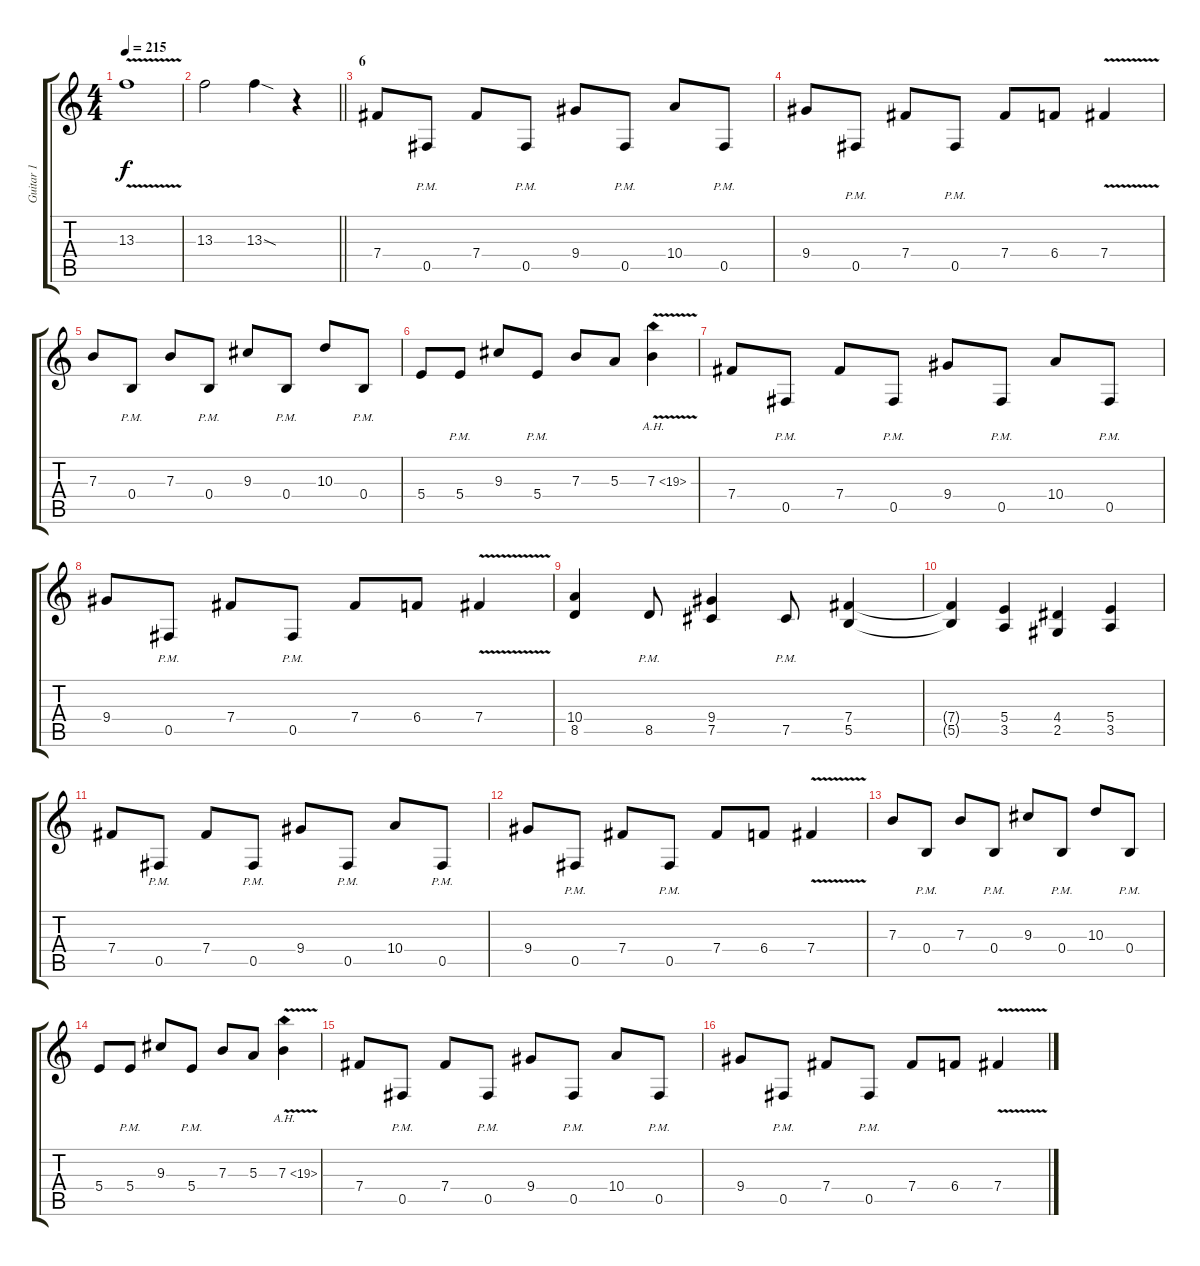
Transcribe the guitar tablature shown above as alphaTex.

\track ("Guitar 1" "Guitar 1") {instrument distortionguitar}
\staff {score tabs}
\tuning (Db4 Ab3 E3 B2 Gb2 Db2) {hide}
\ts (4 4)
\tempo 215
\clef g2
\ks c
13.3{v}.1{dy f} |
\barLineRight lightlight
13.3.2 13.3{sod}.4 r.4 |
\section ("" "6")
7.4.8 0.5{pm}.8 7.4.8 0.5{pm}.8 9.4.8 0.5{pm}.8 10.4.8 0.5{pm}.8 |
9.4.8 0.5{pm}.8 7.4.8 0.5{pm}.8 7.4.8 6.4.8 7.4{v}.4 |
7.3.8 0.4{pm}.8 7.3.8 0.4{pm}.8 9.3.8 0.4{pm}.8 10.3.8 0.4{pm}.8 |
5.4.8 5.4{pm}.8 9.3.8 5.4{pm}.8 7.3.8 5.3.8 7.3{ah 12 v}.4 |
7.4.8 0.5{pm}.8 7.4.8 0.5{pm}.8 9.4.8 0.5{pm}.8 10.4.8 0.5{pm}.8 |
9.4.8 0.5{pm}.8 7.4.8 0.5{pm}.8 7.4.8 6.4.8 7.4{v}.4 |
(10.4 8.5).4 8.5{pm}.8 (9.4 7.5).4 7.5{pm}.8 (7.4 5.5).4 |
(7.4{t} 5.5{t}).4 (5.4 3.5).4 (4.4 2.5).4 (5.4 3.5).4 |
7.4.8 0.5{pm}.8 7.4.8 0.5{pm}.8 9.4.8 0.5{pm}.8 10.4.8 0.5{pm}.8 |
9.4.8 0.5{pm}.8 7.4.8 0.5{pm}.8 7.4.8 6.4.8 7.4{v}.4 |
7.3.8 0.4{pm}.8 7.3.8 0.4{pm}.8 9.3.8 0.4{pm}.8 10.3.8 0.4{pm}.8 |
5.4.8 5.4{pm}.8 9.3.8 5.4{pm}.8 7.3.8 5.3.8 7.3{ah 12 v}.4 |
7.4.8 0.5{pm}.8 7.4.8 0.5{pm}.8 9.4.8 0.5{pm}.8 10.4.8 0.5{pm}.8 |
9.4.8 0.5{pm}.8 7.4.8 0.5{pm}.8 7.4.8 6.4.8 7.4{v}.4
